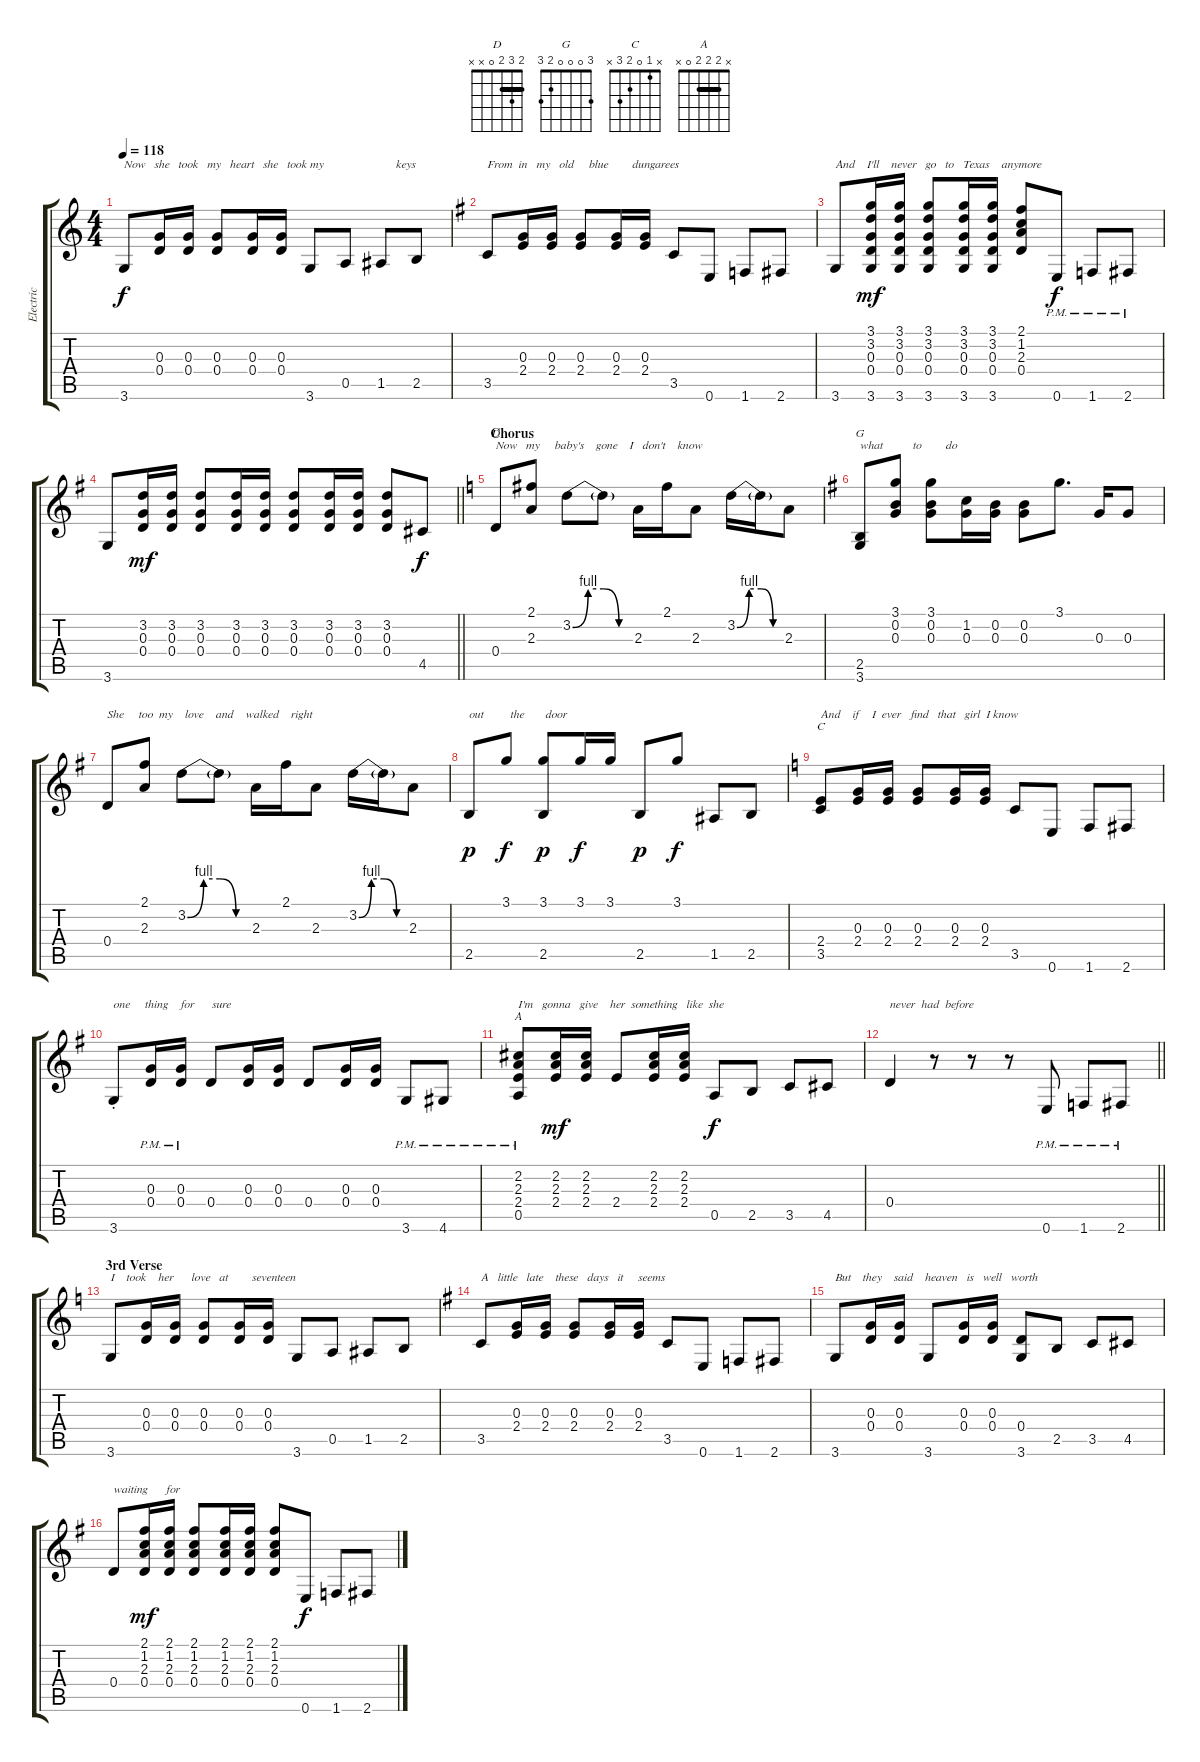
\track ("Electric" "Electric") {instrument electricguitarclean}
\staff {score tabs}
\tuning (E4 B3 G3 D3 A2 E2) {hide}
\chord ("D" 2 3 2 0 x x) {barre 2}
\chord ("G" 3 0 0 0 2 3)
\chord ("C" x 1 0 2 3 x)
\chord ("A" x 2 2 2 0 x) {barre 2}
\ts (4 4)
\tempo 118
\clef g2
\ks c
3.6.8{txt "Now   she   took   my   heart   she   took my" dy f} (0.3 0.4).16 (0.3 0.4).16 (0.3 0.4).8 (0.3 0.4).16 (0.3 0.4).16 3.6.8 0.5.8 1.5.8{txt "     keys"} 2.5.8 |
\ks g
3.5.8{txt "From  in   my   old     blue        dungarees"} (0.3 2.4).16 (0.3 2.4).16 (0.3 2.4).8 (0.3 2.4).16 (0.3 2.4).16 3.5.8 0.6.8 1.6.8 2.6.8 |
3.6.8{txt "And    I'll    never   go   to   Texas    anymore"} (3.1 3.2 0.3 0.4 3.6).16{dy mf} (3.1 3.2 0.3 0.4 3.6).16 (3.1 3.2 0.3 0.4 3.6).8 (3.1 3.2 0.3 0.4 3.6).16 (3.1 3.2 0.3 0.4 3.6).16 (2.1 1.2 2.3 0.4).8 0.6{pm}.8{dy f} 1.6{pm}.8 2.6{pm}.8 |
\barLineRight lightlight
3.6.8 (3.2 0.3 0.4).16{dy mf} (3.2 0.3 0.4).16 (3.2 0.3 0.4).8 (3.2 0.3 0.4).16 (3.2 0.3 0.4).16 (3.2 0.3 0.4).8 (3.2 0.3 0.4).16 (3.2 0.3 0.4).16 (3.2 0.3 0.4).8 4.5.8{dy f} |
\section ("" "Chorus")
\ks c
0.4.8{ch "D" txt "Now   my     baby's    gone    I   don't    know  "} (2.1 2.3).8 3.2{be (custom 0 0 15 4 30 4 45 0 60 0)}.8 3.2{t}.8 2.3.16 2.1.16 2.3.8 3.2{be (custom 0 0 15 4 30 4 45 0 60 0)}.16 3.2{t}.16 2.3.8 |
\ks g
(2.5 3.6).8{ch "G" txt "what          to        do"} (3.1 0.2 0.3).8 (3.1 0.2 0.3).8 (1.2 0.3).16 (0.2 0.3).16 (0.2 0.3).8 3.1.8{d} 0.3.16 0.3.8 |
0.4.8{txt "She     too  my    love    and    walked    right "} (2.1 2.3).8 3.2{be (custom 0 0 15 4 30 4 45 0 60 0)}.8 3.2{t}.8 2.3.16 2.1.16 2.3.8 3.2{be (custom 0 0 15 4 30 4 45 0 60 0)}.16 3.2{t}.16 2.3.8 |
2.5.8{txt "out         the       door" dy p} 3.1.8{dy f} (3.1 2.5).8{dy p} 3.1.16{dy f} 3.1.16 2.5.8{dy p} 3.1.8{dy f} 1.5.8 2.5.8 |
\ks c
(2.4 3.5).8{ch "C" txt "And    if    I  ever   find   that   girl  I know "} (0.3 2.4).16 (0.3 2.4).16 (0.3 2.4).8 (0.3 2.4).16 (0.3 2.4).16 3.5.8 0.6.8 1.6.8 2.6.8 |
\ks g
3.6{st}.8{txt "one     thing    for      sure"} (0.3{pm} 0.4{pm}).16 (0.3{pm} 0.4{pm}).16 0.4.8 (0.3 0.4).16 (0.3 0.4).16 0.4.8 (0.3 0.4).16 (0.3 0.4).16 3.6{pm}.8 4.6{pm}.8 |
(2.2 2.3 2.4 0.5{pm}).8{ch "A" txt "I'm   gonna   give    her  something   like  she "} (2.2 2.3 2.4).16{dy mf} (2.2 2.3 2.4).16 2.4.8 (2.2 2.3 2.4).16 (2.2 2.3 2.4).16 0.5.8{dy f} 2.5.8 3.5.8 4.5.8 |
\barLineRight lightlight
0.4.4{txt "never  had  before"} r.8 r.8 r.8 0.6{pm}.8 1.6{pm}.8 2.6{pm}.8 |
\section ("" "3rd Verse")
\ks c
3.6.8{txt "I    took    her      love   at        seventeen"} (0.3 0.4).16 (0.3 0.4).16 (0.3 0.4).8 (0.3 0.4).16 (0.3 0.4).16 3.6.8 0.5.8 1.5.8 2.5.8 |
\ks g
3.5.8{txt "A   little   late    these   days   it     seems"} (0.3 2.4).16 (0.3 2.4).16 (0.3 2.4).8 (0.3 2.4).16 (0.3 2.4).16 3.5.8 0.6.8 1.6.8 2.6.8 |
3.6.8{txt "But    they    said    heaven   is   well   worth "} (0.3 0.4).16 (0.3 0.4).16 3.6.8 (0.3 0.4).16 (0.3 0.4).16 (0.4 3.6).8 2.5.8 3.5.8 4.5.8 |
0.4.8{txt "waiting      for"} (2.1 1.2 2.3 0.4).16{dy mf} (2.1 1.2 2.3 0.4).16 (2.1 1.2 2.3 0.4).8 (2.1 1.2 2.3 0.4).16 (2.1 1.2 2.3 0.4).16 (2.1 1.2 2.3 0.4).8 0.6.8{dy f} 1.6.8 2.6.8
